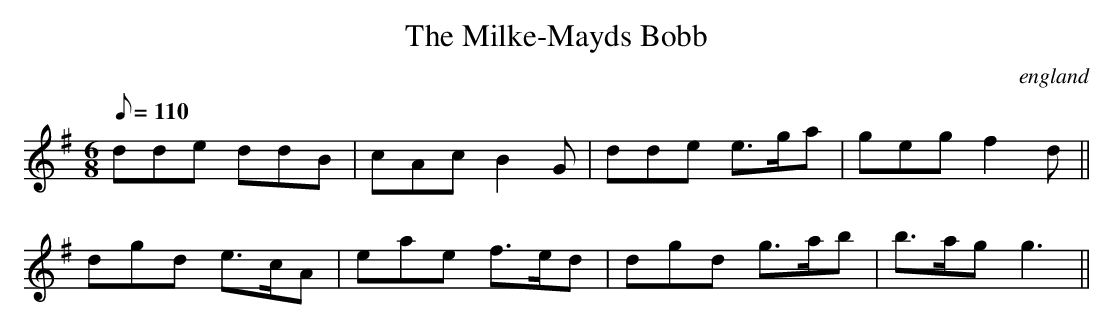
X:1
T:The Milke-Mayds Bobb
O:england
M:6/8
L:1/8
Q:110
K:G
dde ddB|cAc B2G|dde e>ga|geg f2d||
dgd e>cA|eae f>ed|dgd g>ab|b>ag g3||
